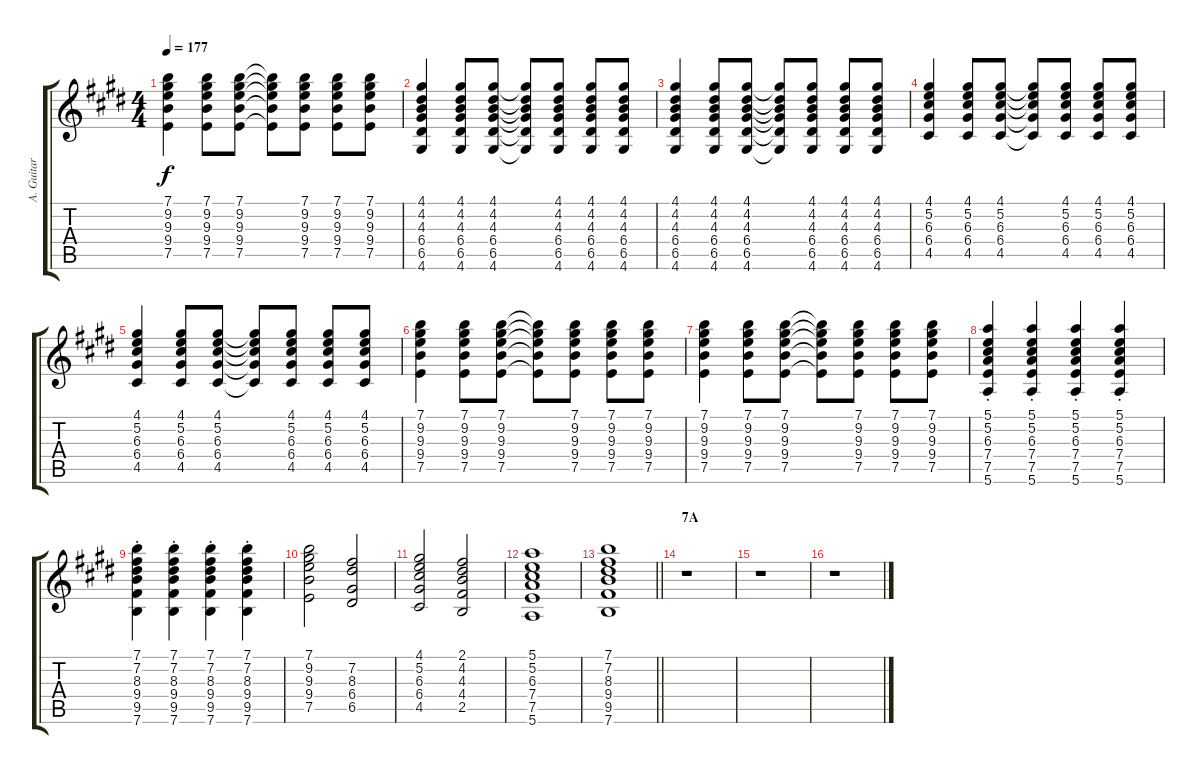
\track ("A. Guitar" "A. Guitar") {instrument acousticguitarsteel}
\staff {score tabs}
\tuning (E4 B3 G3 D3 A2 E2) {hide}
\ts (4 4)
\tempo 177
\clef g2
\ks e
(7.1 9.2 9.3 9.4 7.5).4{dy f} (7.1 9.2 9.3 9.4 7.5).8 (7.1 9.2 9.3 9.4 7.5).8 (7.1{t} 9.2{t} 9.3{t} 9.4{t} 7.5{t}).8 (7.1 9.2 9.3 9.4 7.5).8 (7.1 9.2 9.3 9.4 7.5).8 (7.1 9.2 9.3 9.4 7.5).8 |
(4.1 4.2 4.3 6.4 6.5 4.6).4 (4.1 4.2 4.3 6.4 6.5 4.6).8 (4.1 4.2 4.3 6.4 6.5 4.6).8 (4.1{t} 4.2{t} 4.3{t} 6.4{t} 6.5{t} 4.6{t}).8 (4.1 4.2 4.3 6.4 6.5 4.6).8 (4.1 4.2 4.3 6.4 6.5 4.6).8 (4.1 4.2 4.3 6.4 6.5 4.6).8 |
(4.1 4.2 4.3 6.4 6.5 4.6).4 (4.1 4.2 4.3 6.4 6.5 4.6).8 (4.1 4.2 4.3 6.4 6.5 4.6).8 (4.1{t} 4.2{t} 4.3{t} 6.4{t} 6.5{t} 4.6{t}).8 (4.1 4.2 4.3 6.4 6.5 4.6).8 (4.1 4.2 4.3 6.4 6.5 4.6).8 (4.1 4.2 4.3 6.4 6.5 4.6).8 |
(4.1 5.2 6.3 6.4 4.5).4 (4.1 5.2 6.3 6.4 4.5).8 (4.1 5.2 6.3 6.4 4.5).8 (4.1{t} 5.2{t} 6.3{t} 6.4{t} 4.5{t}).8 (4.1 5.2 6.3 6.4 4.5).8 (4.1 5.2 6.3 6.4 4.5).8 (4.1 5.2 6.3 6.4 4.5).8 |
(4.1 5.2 6.3 6.4 4.5).4 (4.1 5.2 6.3 6.4 4.5).8 (4.1 5.2 6.3 6.4 4.5).8 (4.1{t} 5.2{t} 6.3{t} 6.4{t} 4.5{t}).8 (4.1 5.2 6.3 6.4 4.5).8 (4.1 5.2 6.3 6.4 4.5).8 (4.1 5.2 6.3 6.4 4.5).8 |
(7.1 9.2 9.3 9.4 7.5).4 (7.1 9.2 9.3 9.4 7.5).8 (7.1 9.2 9.3 9.4 7.5).8 (7.1{t} 9.2{t} 9.3{t} 9.4{t} 7.5{t}).8 (7.1 9.2 9.3 9.4 7.5).8 (7.1 9.2 9.3 9.4 7.5).8 (7.1 9.2 9.3 9.4 7.5).8 |
(7.1 9.2 9.3 9.4 7.5).4 (7.1 9.2 9.3 9.4 7.5).8 (7.1 9.2 9.3 9.4 7.5).8 (7.1{t} 9.2{t} 9.3{t} 9.4{t} 7.5{t}).8 (7.1 9.2 9.3 9.4 7.5).8 (7.1 9.2 9.3 9.4 7.5).8 (7.1 9.2 9.3 9.4 7.5).8 |
(5.1{st} 5.2{st} 6.3{st} 7.4{st} 7.5{st} 5.6{st}).4 (5.1{st} 5.2{st} 6.3{st} 7.4{st} 7.5{st} 5.6{st}).4 (5.1{st} 5.2{st} 6.3{st} 7.4{st} 7.5{st} 5.6{st}).4 (5.1{st} 5.2{st} 6.3{st} 7.4{st} 7.5{st} 5.6{st}).4 |
(7.1{st} 7.2{st} 8.3{st} 9.4{st} 9.5{st} 7.6{st}).4 (7.1{st} 7.2{st} 8.3{st} 9.4{st} 9.5{st} 7.6{st}).4 (7.1{st} 7.2{st} 8.3{st} 9.4{st} 9.5{st} 7.6{st}).4 (7.1{st} 7.2{st} 8.3{st} 9.4{st} 9.5{st} 7.6{st}).4 |
(7.1 9.2 9.3 9.4 7.5).2 (7.2 8.3 6.4 6.5).2 |
(4.1 5.2 6.3 6.4 4.5).2 (2.1 4.2 4.3 4.4 2.5).2 |
(5.1 5.2 6.3 7.4 7.5 5.6).1 |
\barLineRight lightlight
(7.1 7.2 8.3 9.4 9.5 7.6).1 |
\section ("" "7A")
r.1 |
r.1 |
r.1
